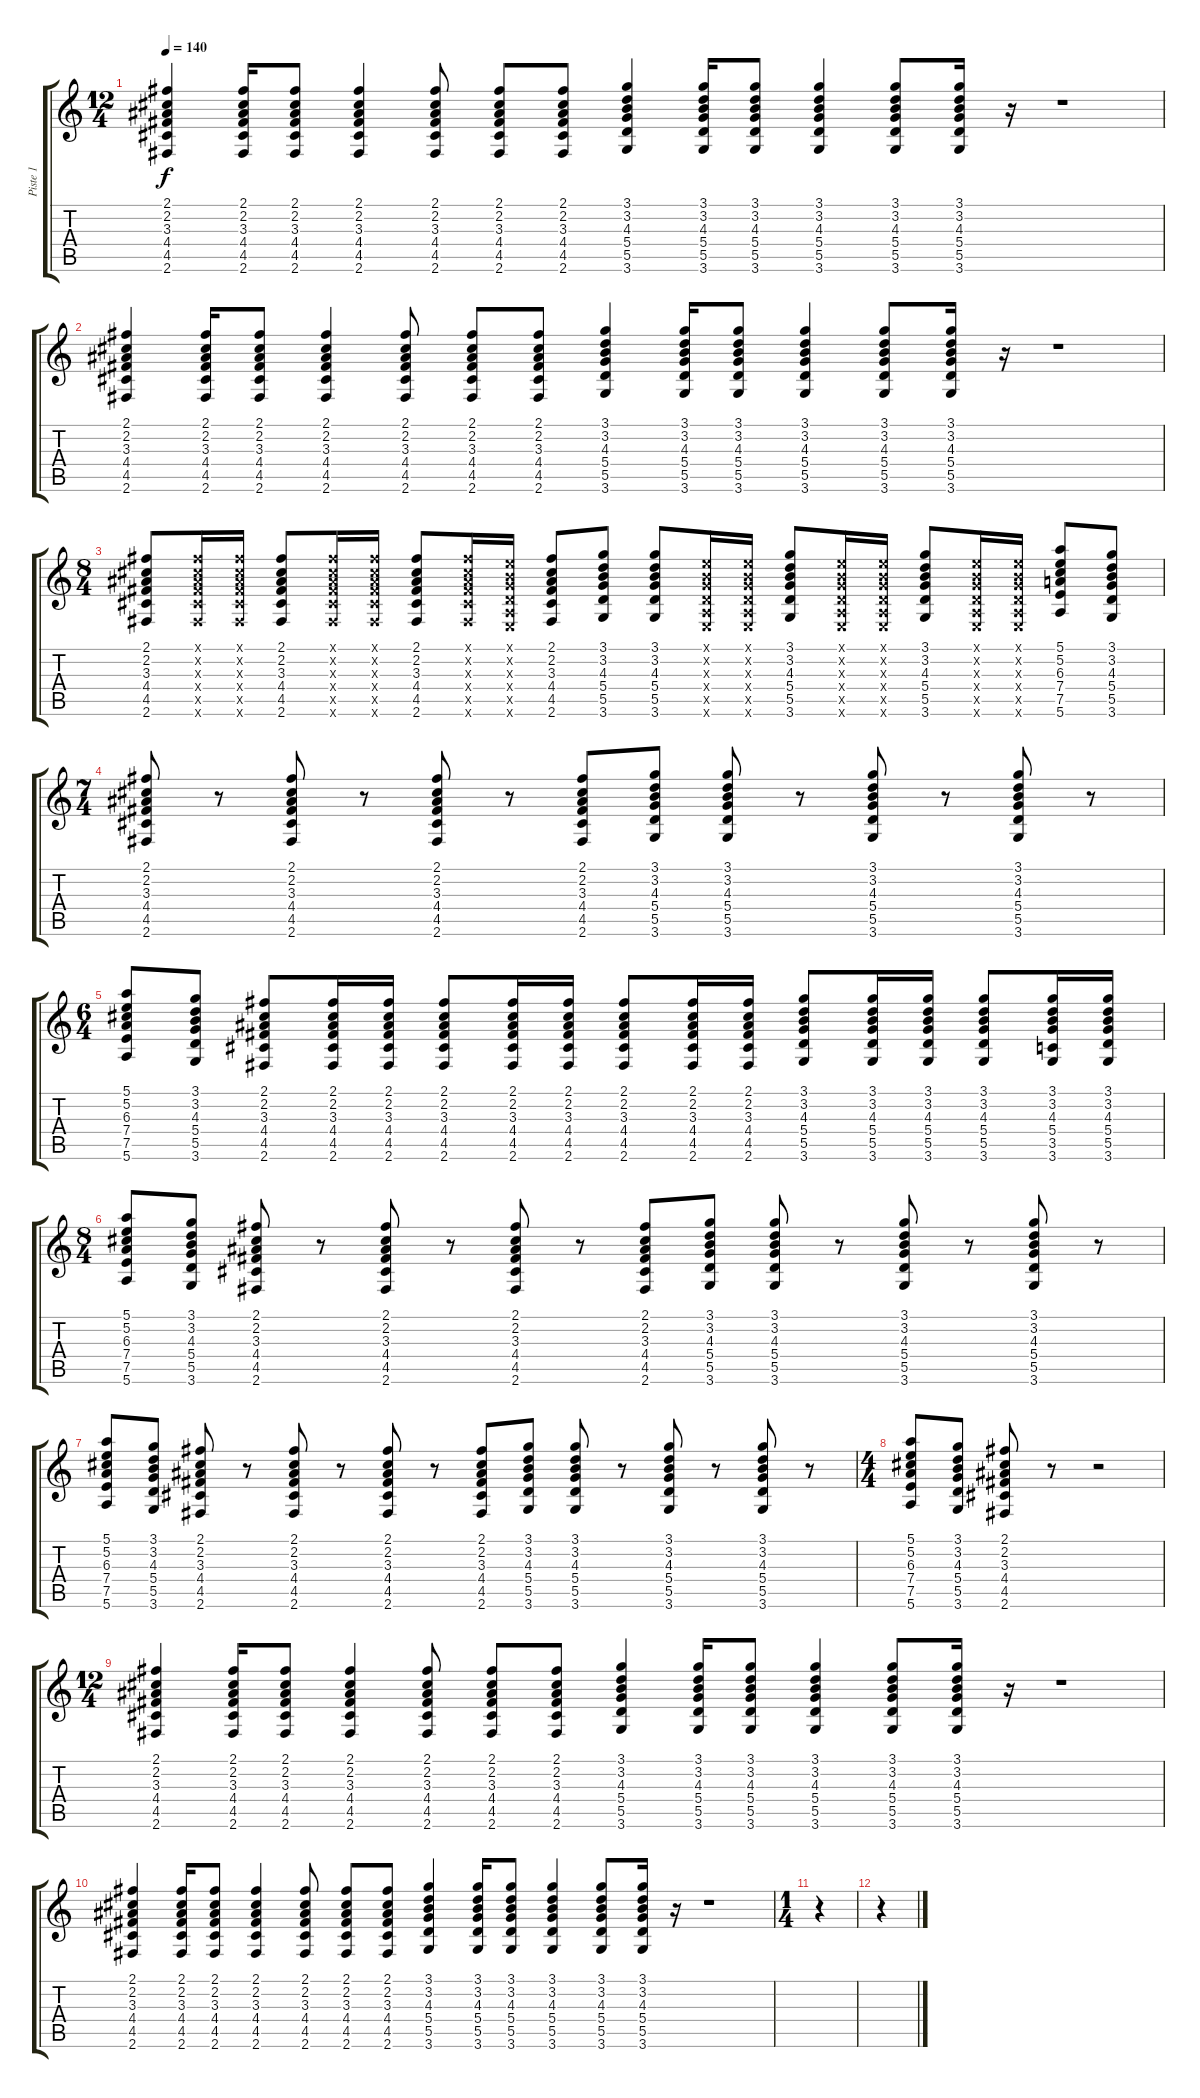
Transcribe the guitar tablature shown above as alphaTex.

\track ("Piste 1" "Piste 1") {instrument electricguitarclean}
\staff {score tabs}
\tuning (E4 B3 G3 D3 A2 E2) {hide}
\ts (12 4)
\tempo 140
\clef g2
\ks c
(2.1 2.2 3.3 4.4 4.5 2.6).4{dy f instrument electricguitarclean} (2.1 2.2 3.3 4.4 4.5 2.6).16 (2.1 2.2 3.3 4.4 4.5 2.6).8 (2.1 2.2 3.3 4.4 4.5 2.6).4 (2.1 2.2 3.3 4.4 4.5 2.6).8 (2.1 2.2 3.3 4.4 4.5 2.6).8 (2.1 2.2 3.3 4.4 4.5 2.6).8 (3.1 3.2 4.3 5.4 5.5 3.6).4 (3.1 3.2 4.3 5.4 5.5 3.6).16 (3.1 3.2 4.3 5.4 5.5 3.6).8 (3.1 3.2 4.3 5.4 5.5 3.6).4 (3.1 3.2 4.3 5.4 5.5 3.6).8 (3.1 3.2 4.3 5.4 5.5 3.6).16 r.16 r.1{txt ""} |
(2.1 2.2 3.3 4.4 4.5 2.6).4 (2.1 2.2 3.3 4.4 4.5 2.6).16 (2.1 2.2 3.3 4.4 4.5 2.6).8 (2.1 2.2 3.3 4.4 4.5 2.6).4 (2.1 2.2 3.3 4.4 4.5 2.6).8 (2.1 2.2 3.3 4.4 4.5 2.6).8 (2.1 2.2 3.3 4.4 4.5 2.6).8 (3.1 3.2 4.3 5.4 5.5 3.6).4 (3.1 3.2 4.3 5.4 5.5 3.6).16 (3.1 3.2 4.3 5.4 5.5 3.6).8 (3.1 3.2 4.3 5.4 5.5 3.6).4 (3.1 3.2 4.3 5.4 5.5 3.6).8 (3.1 3.2 4.3 5.4 5.5 3.6).16 r.16 r.1{txt ""} |
\ts (8 4)
(2.1 2.2 3.3 4.4 4.5 2.6).8 (2.1{x} 2.2{x} 3.3{x} 4.4{x} 4.5{x} 2.6{x}).16 (2.1{x} 2.2{x} 3.3{x} 4.4{x} 4.5{x} 2.6{x}).16 (2.1 2.2 3.3 4.4 4.5 2.6).8 (2.1{x} 2.2{x} 3.3{x} 4.4{x} 4.5{x} 2.6{x}).16 (2.1{x} 2.2{x} 3.3{x} 4.4{x} 4.5{x} 2.6{x}).16 (2.1 2.2 3.3 4.4 4.5 2.6).8 (2.1{x} 2.2{x} 3.3{x} 4.4{x} 4.5{x} 2.6{x}).16 (0.1{x} 0.2{x} 0.3{x} 0.4{x} 0.5{x} 0.6{x}).16 (2.1 2.2 3.3 4.4 4.5 2.6).8 (3.1 3.2 4.3 5.4 5.5 3.6).8 (3.1 3.2 4.3 5.4 5.5 3.6).8 (0.1{x} 0.2{x} 0.3{x} 0.4{x} 0.5{x} 0.6{x}).16 (0.1{x} 0.2{x} 0.3{x} 0.4{x} 0.5{x} 0.6{x}).16 (3.1 3.2 4.3 5.4 5.5 3.6).8 (0.1{x} 0.2{x} 0.3{x} 0.4{x} 0.5{x} 0.6{x}).16 (0.1{x} 0.2{x} 0.3{x} 0.4{x} 0.5{x} 0.6{x}).16 (3.1 3.2 4.3 5.4 5.5 3.6).8 (0.1{x} 0.2{x} 0.3{x} 0.4{x} 0.5{x} 0.6{x}).16 (0.1{x} 0.2{x} 0.3{x} 0.4{x} 0.5{x} 0.6{x}).16 (5.1 5.2 6.3 7.4 7.5 5.6).8 (3.1 3.2 4.3 5.4 5.5 3.6).8 |
\ts (7 4)
(2.1 2.2 3.3 4.4 4.5 2.6).8 r.8 (2.1 2.2 3.3 4.4 4.5 2.6).8 r.8 (2.1 2.2 3.3 4.4 4.5 2.6).8 r.8 (2.1 2.2 3.3 4.4 4.5 2.6).8 (3.1 3.2 4.3 5.4 5.5 3.6).8 (3.1 3.2 4.3 5.4 5.5 3.6).8 r.8 (3.1 3.2 4.3 5.4 5.5 3.6).8 r.8 (3.1 3.2 4.3 5.4 5.5 3.6).8 r.8 |
\ts (6 4)
(5.1 5.2 6.3 7.4 7.5 5.6).8{volume 16 instrument distortionguitar} (3.1 3.2 4.3 5.4 5.5 3.6).8 (2.1 2.2 3.3 4.4 4.5 2.6).8 (2.1 2.2 3.3 4.4 4.5 2.6).16 (2.1 2.2 3.3 4.4 4.5 2.6).16 (2.1 2.2 3.3 4.4 4.5 2.6).8 (2.1 2.2 3.3 4.4 4.5 2.6).16 (2.1 2.2 3.3 4.4 4.5 2.6).16 (2.1 2.2 3.3 4.4 4.5 2.6).8 (2.1 2.2 3.3 4.4 4.5 2.6).16 (2.1 2.2 3.3 4.4 4.5 2.6).16 (3.1 3.2 4.3 5.4 5.5 3.6).8 (3.1 3.2 4.3 5.4 5.5 3.6).16 (3.1 3.2 4.3 5.4 5.5 3.6).16 (3.1 3.2 4.3 5.4 5.5 3.6).8 (3.1 3.2 4.3 5.4 3.5 3.6).16 (3.1 3.2 4.3 5.4 5.5 3.6).16 |
\ts (8 4)
(5.1 5.2 6.3 7.4 7.5 5.6).8{volume 16 instrument distortionguitar} (3.1 3.2 4.3 5.4 5.5 3.6).8 (2.1 2.2 3.3 4.4 4.5 2.6).8 r.8 (2.1 2.2 3.3 4.4 4.5 2.6).8 r.8 (2.1 2.2 3.3 4.4 4.5 2.6).8 r.8 (2.1 2.2 3.3 4.4 4.5 2.6).8 (3.1 3.2 4.3 5.4 5.5 3.6).8 (3.1 3.2 4.3 5.4 5.5 3.6).8 r.8 (3.1 3.2 4.3 5.4 5.5 3.6).8 r.8 (3.1 3.2 4.3 5.4 5.5 3.6).8 r.8 |
(5.1 5.2 6.3 7.4 7.5 5.6).8{volume 16 instrument distortionguitar} (3.1 3.2 4.3 5.4 5.5 3.6).8 (2.1 2.2 3.3 4.4 4.5 2.6).8 r.8 (2.1 2.2 3.3 4.4 4.5 2.6).8 r.8 (2.1 2.2 3.3 4.4 4.5 2.6).8 r.8 (2.1 2.2 3.3 4.4 4.5 2.6).8 (3.1 3.2 4.3 5.4 5.5 3.6).8 (3.1 3.2 4.3 5.4 5.5 3.6).8 r.8 (3.1 3.2 4.3 5.4 5.5 3.6).8 r.8 (3.1 3.2 4.3 5.4 5.5 3.6).8 r.8 |
\ts (4 4)
(5.1 5.2 6.3 7.4 7.5 5.6).8{volume 16 instrument distortionguitar} (3.1 3.2 4.3 5.4 5.5 3.6).8 (2.1 2.2 3.3 4.4 4.5 2.6).8 r.8 r.2 |
\ts (12 4)
(2.1 2.2 3.3 4.4 4.5 2.6).4{volume 13 instrument electricguitarclean} (2.1 2.2 3.3 4.4 4.5 2.6).16 (2.1 2.2 3.3 4.4 4.5 2.6).8 (2.1 2.2 3.3 4.4 4.5 2.6).4 (2.1 2.2 3.3 4.4 4.5 2.6).8 (2.1 2.2 3.3 4.4 4.5 2.6).8 (2.1 2.2 3.3 4.4 4.5 2.6).8 (3.1 3.2 4.3 5.4 5.5 3.6).4 (3.1 3.2 4.3 5.4 5.5 3.6).16 (3.1 3.2 4.3 5.4 5.5 3.6).8 (3.1 3.2 4.3 5.4 5.5 3.6).4 (3.1 3.2 4.3 5.4 5.5 3.6).8 (3.1 3.2 4.3 5.4 5.5 3.6).16 r.16 r.1{txt ""} |
(2.1 2.2 3.3 4.4 4.5 2.6).4{volume 13 instrument electricguitarclean} (2.1 2.2 3.3 4.4 4.5 2.6).16 (2.1 2.2 3.3 4.4 4.5 2.6).8 (2.1 2.2 3.3 4.4 4.5 2.6).4 (2.1 2.2 3.3 4.4 4.5 2.6).8 (2.1 2.2 3.3 4.4 4.5 2.6).8 (2.1 2.2 3.3 4.4 4.5 2.6).8 (3.1 3.2 4.3 5.4 5.5 3.6).4 (3.1 3.2 4.3 5.4 5.5 3.6).16 (3.1 3.2 4.3 5.4 5.5 3.6).8 (3.1 3.2 4.3 5.4 5.5 3.6).4 (3.1 3.2 4.3 5.4 5.5 3.6).8 (3.1 3.2 4.3 5.4 5.5 3.6).16 r.16 r.1{txt ""} |
\ts (1 4)
r.4 |
r.4
